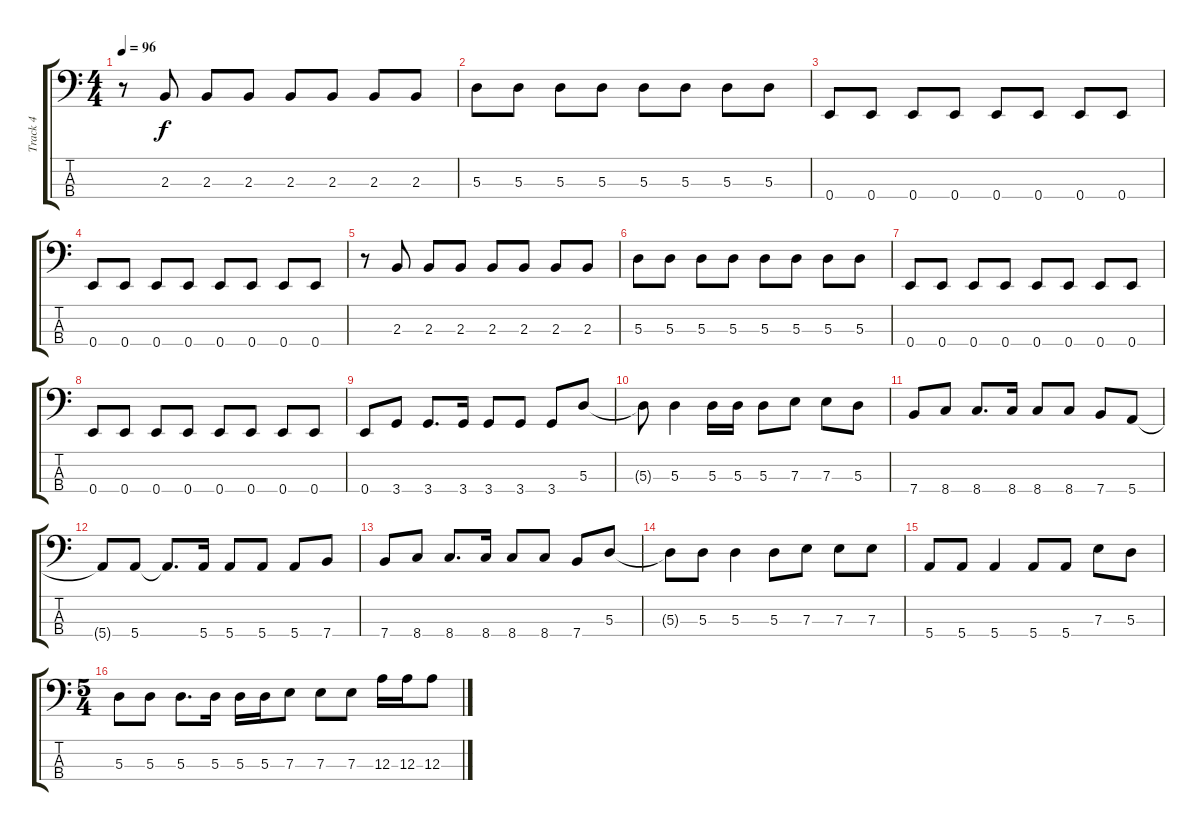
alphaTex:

\track ("Track 4" "Track 4") {instrument electricbassfinger}
\staff {score tabs}
\tuning (G2 D2 A1 E1) {hide}
\ts (4 4)
\tempo 96
\clef f4
\ks c
r.8{dy f} 2.3.8 2.3.8 2.3.8 2.3.8 2.3.8 2.3.8 2.3.8 |
5.3.8 5.3.8 5.3.8 5.3.8 5.3.8 5.3.8 5.3.8 5.3.8 |
0.4.8 0.4.8 0.4.8 0.4.8 0.4.8 0.4.8 0.4.8 0.4.8 |
0.4.8 0.4.8 0.4.8 0.4.8 0.4.8 0.4.8 0.4.8 0.4.8 |
r.8 2.3.8 2.3.8 2.3.8 2.3.8 2.3.8 2.3.8 2.3.8 |
5.3.8 5.3.8 5.3.8 5.3.8 5.3.8 5.3.8 5.3.8 5.3.8 |
0.4.8 0.4.8 0.4.8 0.4.8 0.4.8 0.4.8 0.4.8 0.4.8 |
0.4.8 0.4.8 0.4.8 0.4.8 0.4.8 0.4.8 0.4.8 0.4.8 |
0.4.8 3.4.8 3.4.8{d} 3.4.16 3.4.8 3.4.8 3.4.8 5.3.8 |
5.3{t}.8 5.3.4 5.3.16 5.3.16 5.3.8 7.3.8 7.3.8 5.3.8 |
7.4.8 8.4.8 8.4.8{d} 8.4.16 8.4.8 8.4.8 7.4.8 5.4.8 |
5.4{t}.8 5.4.8 5.4{t}.8{d} 5.4.16 5.4.8 5.4.8 5.4.8 7.4.8 |
7.4.8 8.4.8 8.4.8{d} 8.4.16 8.4.8 8.4.8 7.4.8 5.3.8 |
5.3{t}.8 5.3.8 5.3.4 5.3.8 7.3.8 7.3.8 7.3.8 |
5.4.8 5.4.8 5.4.4 5.4.8 5.4.8 7.3.8 5.3.8 |
\ts (5 4)
5.3.8 5.3.8 5.3.8{d} 5.3.16 5.3.16 5.3.16 7.3.8 7.3.8 7.3.8 12.3.16 12.3.16 12.3.8
